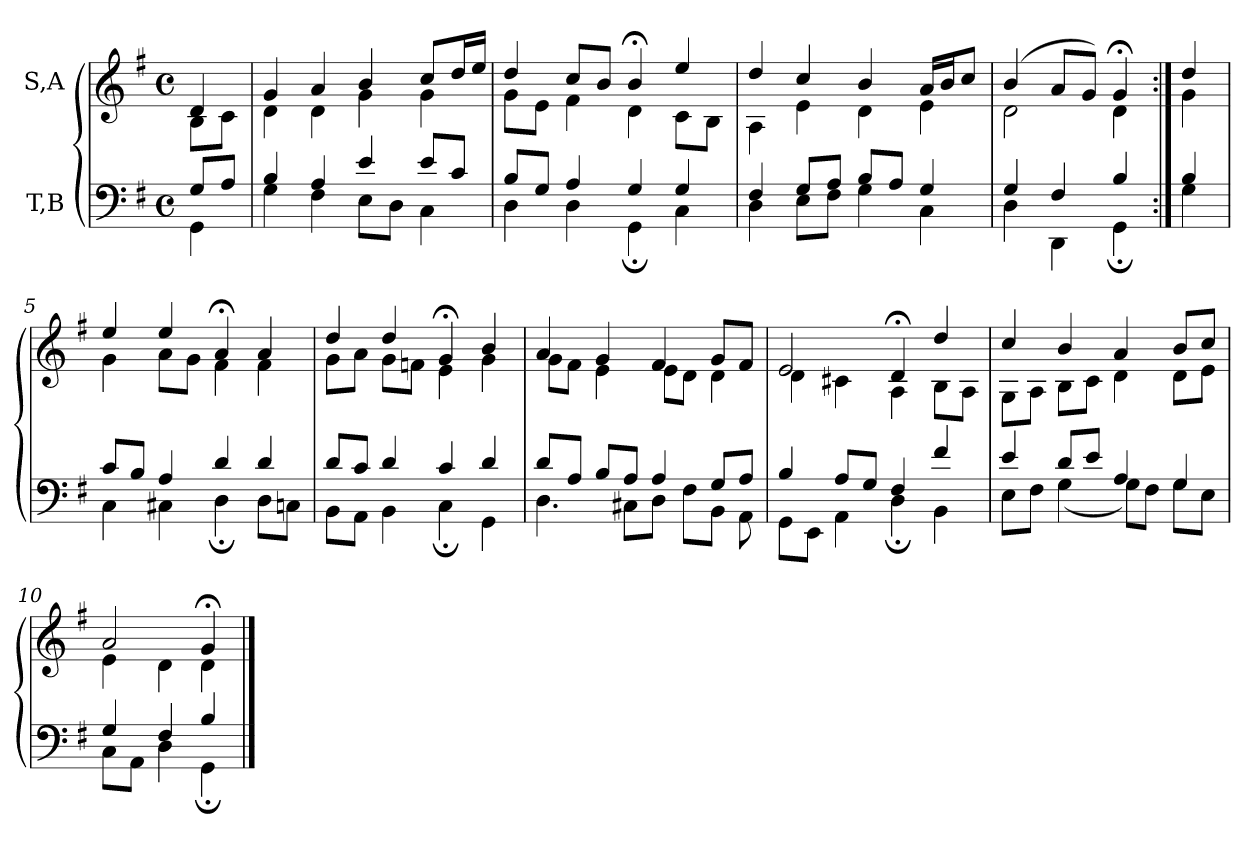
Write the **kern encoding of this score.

**kern	**kern
*part2	*part1
*staff2	*staff1
*I"T,B	*I"S,A
*clefF4	*clefG2
*k[f#]	*k[f#]
*M4/4	*M4/4
*met(c)	*met(c)
=	=
*^	*^
8GL	4GG	4d	8BL
8AJ	.	.	8cJ
=1	=1	=1	=1
4B	4G	4g	4d
4A	4F#	4a	4d
4e	8EL	4b	4g
.	8DJ	.	.
8eL	4C	8ccL	4g
8cJ	.	16ddL	.
.	.	16eeJJ	.
=2	=2	=2	=2
8BL	4D	4dd	8gL
8GJ	.	.	8eJ
4A	4D	8ccL	4f#
.	.	8bJ	.
4G	4GG;	4b;<	4d
4G	4C	4ee	8cL
.	.	.	8BJ
=3	=3	=3	=3
4F#	4D	4dd	4A
8GL	8EL	4cc	4e
8AJ	8F#J	.	.
8BL	4G	4b	4d
8AJ	.	.	.
4G	4C	16aLL	4e
.	.	16bJ	.
.	.	8ccJ	.
=4a	=4a	=4a	=4a
4G	4D	(>4b	2d
4F#	4DD	8aL	.
.	.	8gJ)	.
4B	4GG;	4g;<	4d
=4b:|!	=4b:|!	=4b:|!	=4b:|!
4B	4G	4dd	4g
=5	=5	=5	=5
8cL	4C	4ee	4g
8BJ	.	.	.
4A	4C#X	4ee	8aL
.	.	.	8gJ
4d	4D;	4a;<	4f#
4d	8DL	4a	4f#
.	8CnJ	.	.
=6	=6	=6	=6
8dL	8BBL	4dd	8gL
8cJ	8AAJ	.	8aJ
4d	4BB	4dd	8gL
.	.	.	8fnJ
4c	4C;	4g;<	4e
4d	4GG	4b	4g
=7	=7	=7	=7
8dL	4.D	4a	8gL
8AJ	.	.	8f#J
8BL	.	4g	4e
8AJ	8C#XL	.	.
4A	8DJ	4f#	8eL
.	8F#L	.	8dJ
8GL	8BBJ	8gL	4d
8AJ	8AA	8f#J	.
=8	=8	=8	=8
4B	8GGL	2e	4d
.	8EEJ	.	.
8AL	4AA	.	4c#X
8GJ	.	.	.
4F#	4D;	4d;<	4A
4f#	4BB	4dd	8BL
.	.	.	8AJ
=9	=9	=9	=9
4e	8EL	4cc	8GL
.	8F#J	.	8AJ
8dL	(<4G	4b	8BL
8eJ	.	.	8cJ
4A	8GL)	4a	4d
.	8F#J	.	.
4G	8GL	8bL	8dL
.	8EJ	8ccJ	8eJ
=10	=10	=10	=10
4G	8CL	2a	4e
.	8AAJ	.	.
4F#	4D	.	4d
4B	4GG;	4g;<	4d
*v	*v	*	*
*	*v	*v
==	==
*-	*-
